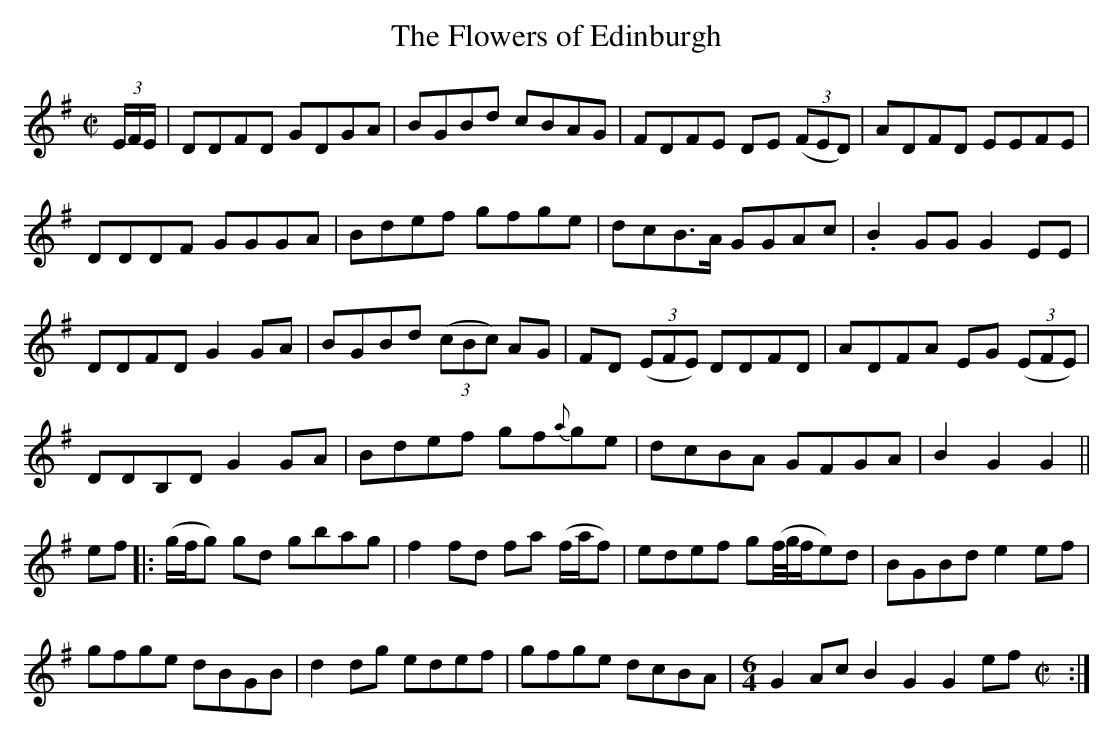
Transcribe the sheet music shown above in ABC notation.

X:1
T:Flowers of Edinburgh, The
M:C|
L:1/8
K:G
(3E/F/E/|DDFD GDGA|BGBd cBAG|FDFE DE ((3FED)| ADFD EEFE|
DDDF GGGA|Bdef gfge|dcB>A GGAc|.B2 GG G2EE|
DDFD G2 GA|BGBd ((3cBc) AG|FD ((3EFE) DDFD|ADFA EG ((3EFE)|
DDB,D G2 GA|Bdef gf{a}ge|dc-BA GF-GA|B2G2 G2||
ef|:(g/f/g) gd gbag|f2 fd fa (f/a/f)|edef g(f/4g/4f/e)d|BGBd e2ef|
gfge dBGB|d2 dg edef|gfge dcBA|[M:6/4]G2 Ac B2G2G2ef[M:C|]:|
